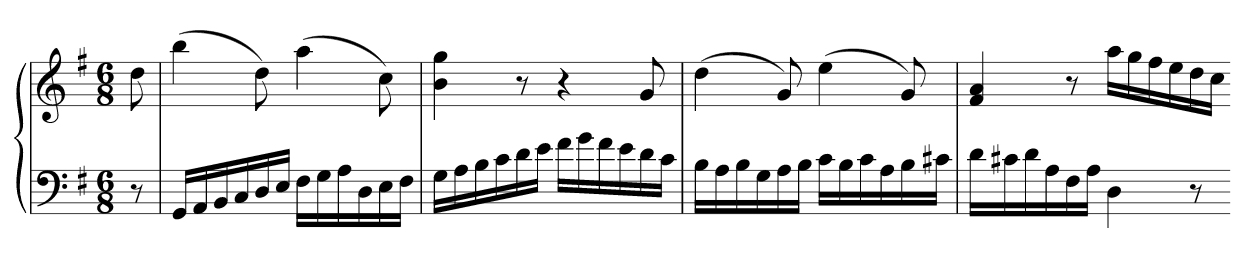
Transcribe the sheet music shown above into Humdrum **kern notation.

**kern	**kern
*part1	*part1
*staff2	*staff1
*clefF4	*clefG2
*k[f#]	*k[f#]
*G:	*G:
*M6/8	*M6/8
=	=
8r	8dd
=41	=41
16GGLL	(4bb
16AA	.
16BB	.
16C	.
16D	8dd)
16EJJ	.
16F#LL	(4aa
16G	.
16A	.
16D	.
16E	8cc)
16F#JJ	.
=42	=42
16GLL	4b 4gg
16A	.
16B	.
16c	.
16d	8r
16eJJ	.
16f#LL	4r
16g	.
16f#	.
16e	.
16d	8g
16cJJ	.
=43	=43
16BLL	(4dd
16A	.
16B	.
16G	.
16A	8g)
16BJJ	.
16cLL	(4ee
16B	.
16c	.
16A	.
16B	8g)
16c#XJJ	.
=44	=44
16dLL	4f# 4a
16c#X	.
16d	.
16A	.
16F#	8r
16AJJ	.
4D	16aaLL
.	16gg
.	16ff#
.	16ee
8r	16dd
.	16ccJJ
=-	=-
*-	*-
